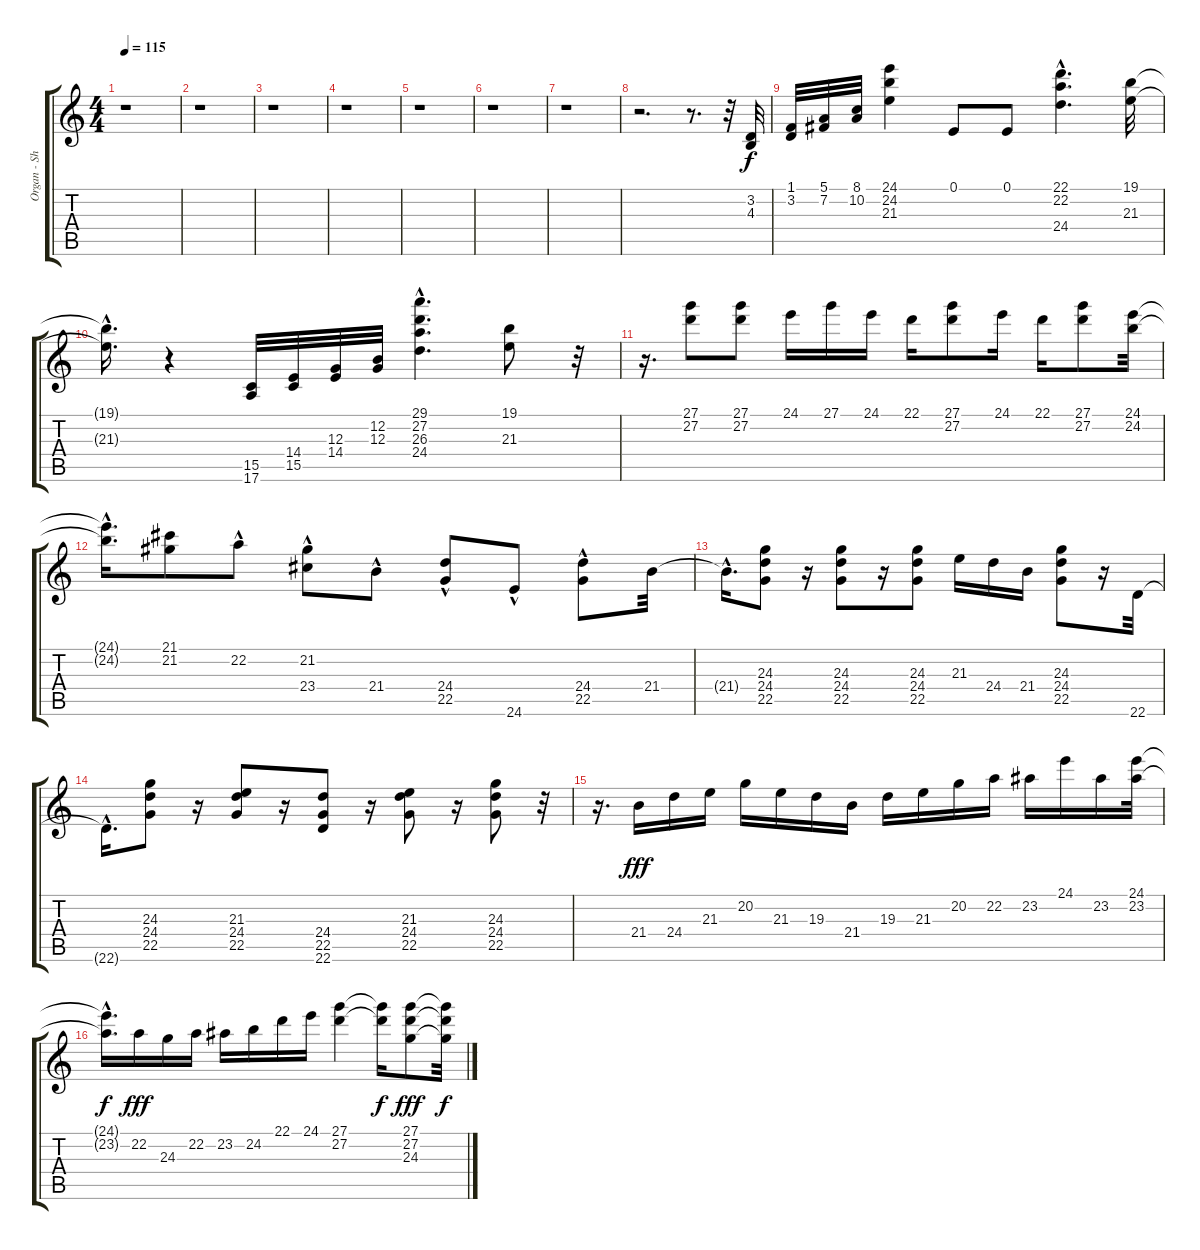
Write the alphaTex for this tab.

\track ("Organ - Sherinian" "Organ - Sh") {instrument percussiveorgan}
\staff {score tabs}
\tuning (E4 B3 G3 D3 A2 E2) {hide}
\ts (4 4)
\tempo 115
\clef g2
\ks c
r.1{dy mf} |
r.1 |
r.1 |
r.1 |
r.1 |
r.1 |
r.1 |
r.2{d} r.8{d} r.32 (3.2 4.3).32{dy f volume 16} |
(1.1 3.2).32 (5.1 7.2).32 (8.1 10.2).32 (24.1 24.2 21.3).4 0.1.8 0.1.8 (22.1{hac} 22.2{hac} 24.4{hac}).4{d} (19.1 21.3).32 |
(19.1{hac t} 21.3{hac t}).16{d} r.4 (15.5 17.6).32 (14.4 15.5).32 (12.3 14.4).32 (12.2 12.3).32 (29.1{hac} 27.2{hac} 26.3{hac} 24.4{hac}).4{d} (19.1 21.3).8 r.32 |
r.16{d} (27.1 27.2).8 (27.1 27.2).8 24.1.16 27.1.16 24.1.16 22.1.16 (27.1 27.2).8 24.1.16 22.1.16 (27.1 27.2).8 (24.1 24.2).32 |
(24.1{hac t} 24.2{hac t}).16{d} (21.1 21.2).8 22.2{hac}.8 (21.2{hac} 23.4{hac}).8 21.4{hac}.8 (24.4 22.5{hac}).8 24.6{hac}.8 (24.4{hac} 22.5{hac}).8 21.4.32 |
21.4{hac t}.16{d} (24.3 24.4 22.5).8 r.16 (24.3 24.4 22.5).8 r.16 (24.3 24.4 22.5).8 21.3.16 24.4.16 21.4.16 (24.3 24.4 22.5).8 r.16 22.6.32 |
22.6{hac t}.16{d} (24.3 24.4 22.5).8 r.16 (21.3 24.4 22.5).8 r.16 (24.4 22.5 22.6).8 r.16 (21.3 24.4 22.5).8 r.16 (24.3 24.4 22.5).8 r.32 |
r.16{d} 21.4.16{dy fff} 24.4.16 21.3.16 20.2.16 21.3.16 19.3.16 21.4.16 19.3.16 21.3.16 20.2.16 22.2.16 23.2.16 24.1.16 23.2.16 (24.1 23.2).32 |
(24.1{hac t} 23.2{hac t}).16{d dy f} 22.2.16{dy fff} 24.3.16 22.2.16 23.2.16 24.2.16 22.1.16 24.1.16 (27.1 27.2).4 (27.1{t} 27.2{t}).16{dy f} (27.1 27.2 24.3).8{dy fff} (27.1{t} 27.2{t} 24.3{t}).32{dy f}
